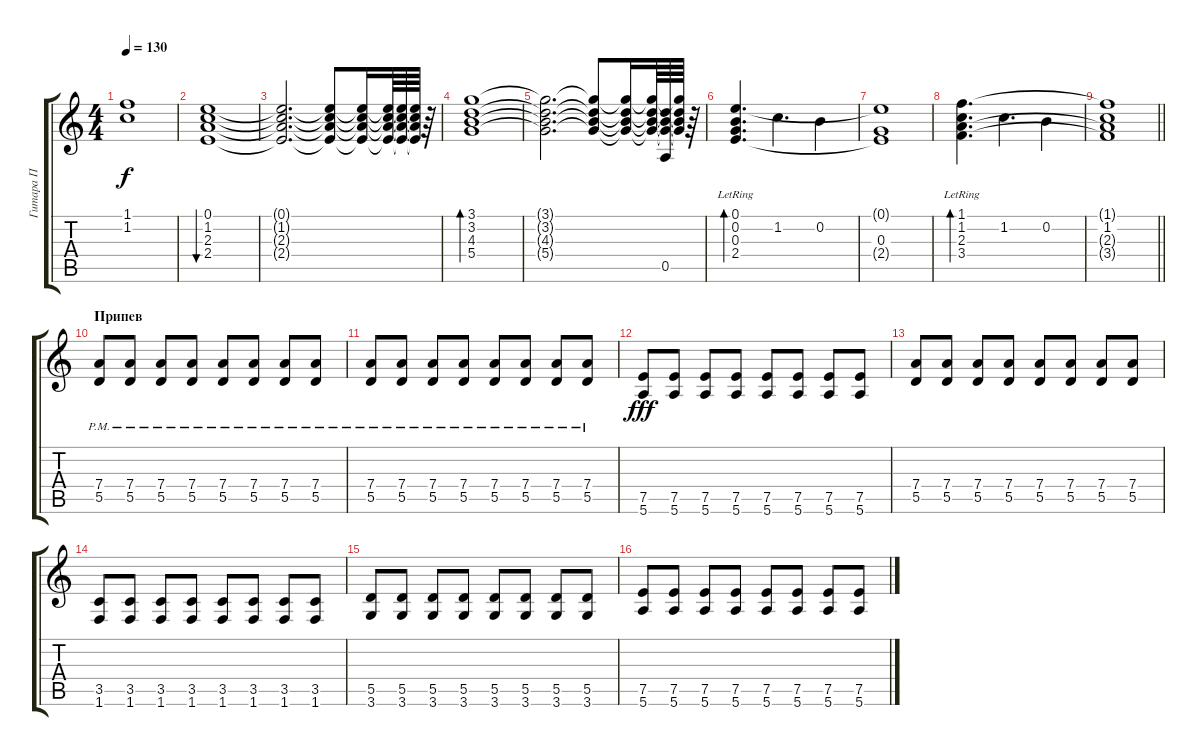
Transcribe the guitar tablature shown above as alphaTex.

\track ("Гитара П" "Гитара П") {instrument distortionguitar}
\staff {score tabs}
\tuning (E4 B3 G3 D3 A2 E2) {hide}
\ts (4 4)
\tempo 130
\clef g2
\ks c
(1.1{t} 1.2).1{dy f} |
(0.1 1.2 2.3 2.4).1{bu 120 volume 6} |
(0.1{t} 1.2{t} 2.3{t} 2.4{t}).2{d} (0.1{t} 1.2{t} 2.3{t} 2.4{t}).8 (0.1{t} 1.2{t} 2.3{t} 2.4{t}).16 (0.1{t} 1.2{t} 2.3{t} 2.4{t}).64 (0.1{t} 1.2{t} 2.3{t} 2.4{t}).64 (0.1{t} 1.2{t} 2.3{t} 2.4{t}).64 r.64{volume 11} |
(3.1 3.2 4.3 5.4).1{bd 120 volume 6} |
(3.1{t} 3.2{t} 4.3{t} 5.4{t}).2{d} (3.1{t} 3.2{t} 4.3{t} 5.4{t}).8 (3.1{t} 3.2{t} 4.3{t} 5.4{t}).16 (3.1{t} 3.2{t} 4.3{t} 5.4{t}).64 (3.2{t} 4.3{t} 5.4{t} 0.5).64 (3.1{t} 3.2{t} 4.3{t} 5.4{t}).64 r.64{volume 11} |
(0.1{lr} 0.2{lr} 0.3{lr} 2.4{lr}).4{d bd 120} 1.2.4{d} 0.2.4 |
(0.1{t} 0.3 2.4{t}).1 |
(1.1{lr} 1.2{lr} 2.3{lr} 3.4{lr}).4{d bd 120} 1.2.4{d} 0.2.4 |
\barLineRight lightlight
(1.1{t} 1.2 2.3{t} 3.4{t}).1 |
\section ("" "Припев")
(7.4{pm} 5.5{pm}).8{volume 11 balance 16} (7.4{pm} 5.5{pm}).8 (7.4{pm} 5.5{pm}).8 (7.4{pm} 5.5{pm}).8 (7.4{pm} 5.5{pm}).8 (7.4{pm} 5.5{pm}).8 (7.4{pm} 5.5{pm}).8 (7.4{pm} 5.5{pm}).8 |
(7.4{pm} 5.5{pm}).8 (7.4{pm} 5.5{pm}).8 (7.4{pm} 5.5{pm}).8 (7.4{pm} 5.5{pm}).8 (7.4{pm} 5.5{pm}).8 (7.4{pm} 5.5{pm}).8 (7.4{pm} 5.5{pm}).8 (7.4{pm} 5.5{pm}).8 |
(7.5 5.6).8{dy fff} (7.5 5.6).8 (7.5 5.6).8 (7.5 5.6).8 (7.5 5.6).8 (7.5 5.6).8 (7.5 5.6).8 (7.5 5.6).8 |
(7.4 5.5).8 (7.4 5.5).8 (7.4 5.5).8 (7.4 5.5).8 (7.4 5.5).8 (7.4 5.5).8 (7.4 5.5).8 (7.4 5.5).8 |
(3.5 1.6).8 (3.5 1.6).8 (3.5 1.6).8 (3.5 1.6).8 (3.5 1.6).8 (3.5 1.6).8 (3.5 1.6).8 (3.5 1.6).8 |
(5.5 3.6).8 (5.5 3.6).8 (5.5 3.6).8 (5.5 3.6).8 (5.5 3.6).8 (5.5 3.6).8 (5.5 3.6).8 (5.5 3.6).8 |
(7.5 5.6).8 (7.5 5.6).8 (7.5 5.6).8 (7.5 5.6).8 (7.5 5.6).8 (7.5 5.6).8 (7.5 5.6).8 (7.5 5.6).8
